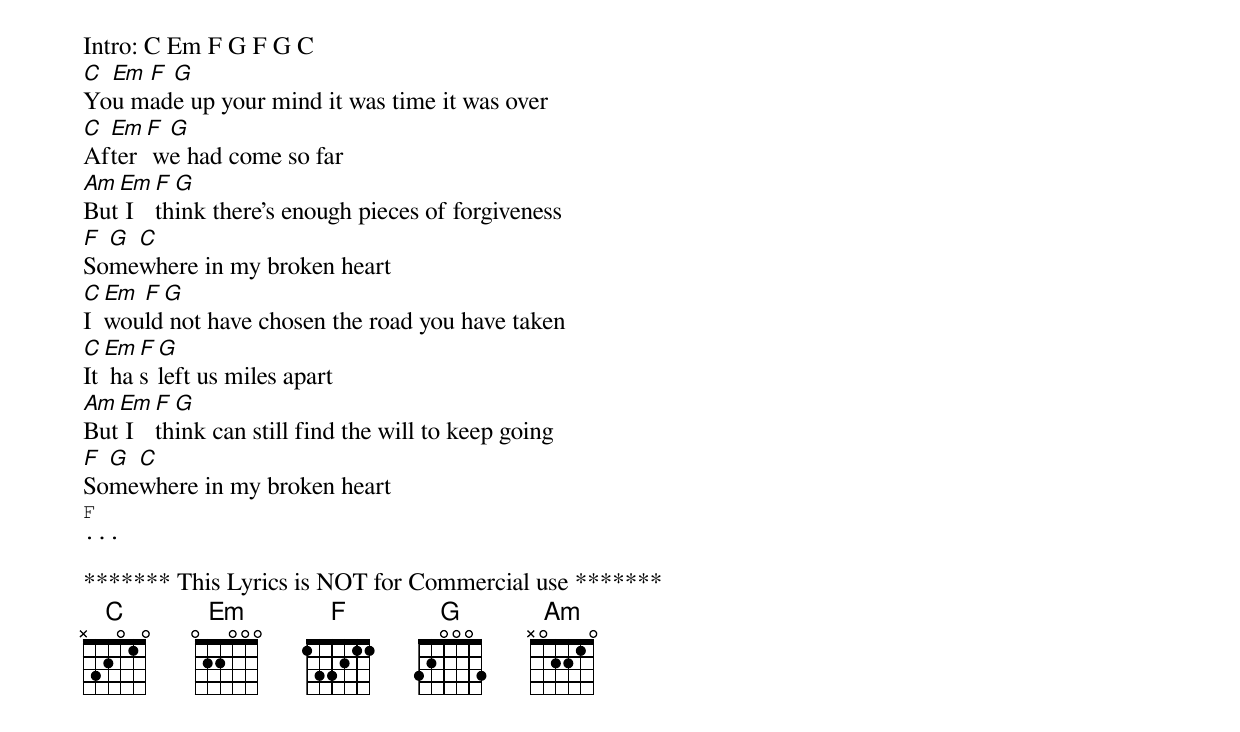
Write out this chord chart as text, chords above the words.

Intro: C Em F G F G C
C Em F G
You made up your mind it was time it was over
C Em F G
After we had come so far
Am Em F G
But I think there's enough pieces of forgiveness
F G C
Somewhere in my broken heart
C Em F G
I would not have chosen the road you have taken
C Em F G
It has left us miles apart
Am Em F G
But I think can still find the will to keep going
F G C
Somewhere in my broken heart
F
...

******* This Lyrics is NOT for Commercial use *******
